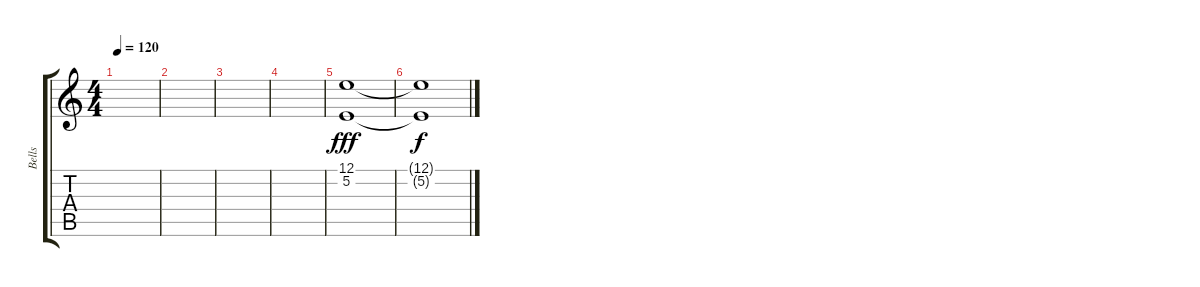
\track ("Bells" "Bells") {instrument tubularbells}
\staff {score tabs}
\tuning (E4 B3 G3 D3 A2 E2) {hide}
\ts (4 4)
\tempo 120
\clef g2
\ks c
|
|
|
|
(12.1 5.2).1{dy fff instrument tubularbells} |
(12.1{t} 5.2{t}).1{dy f}
